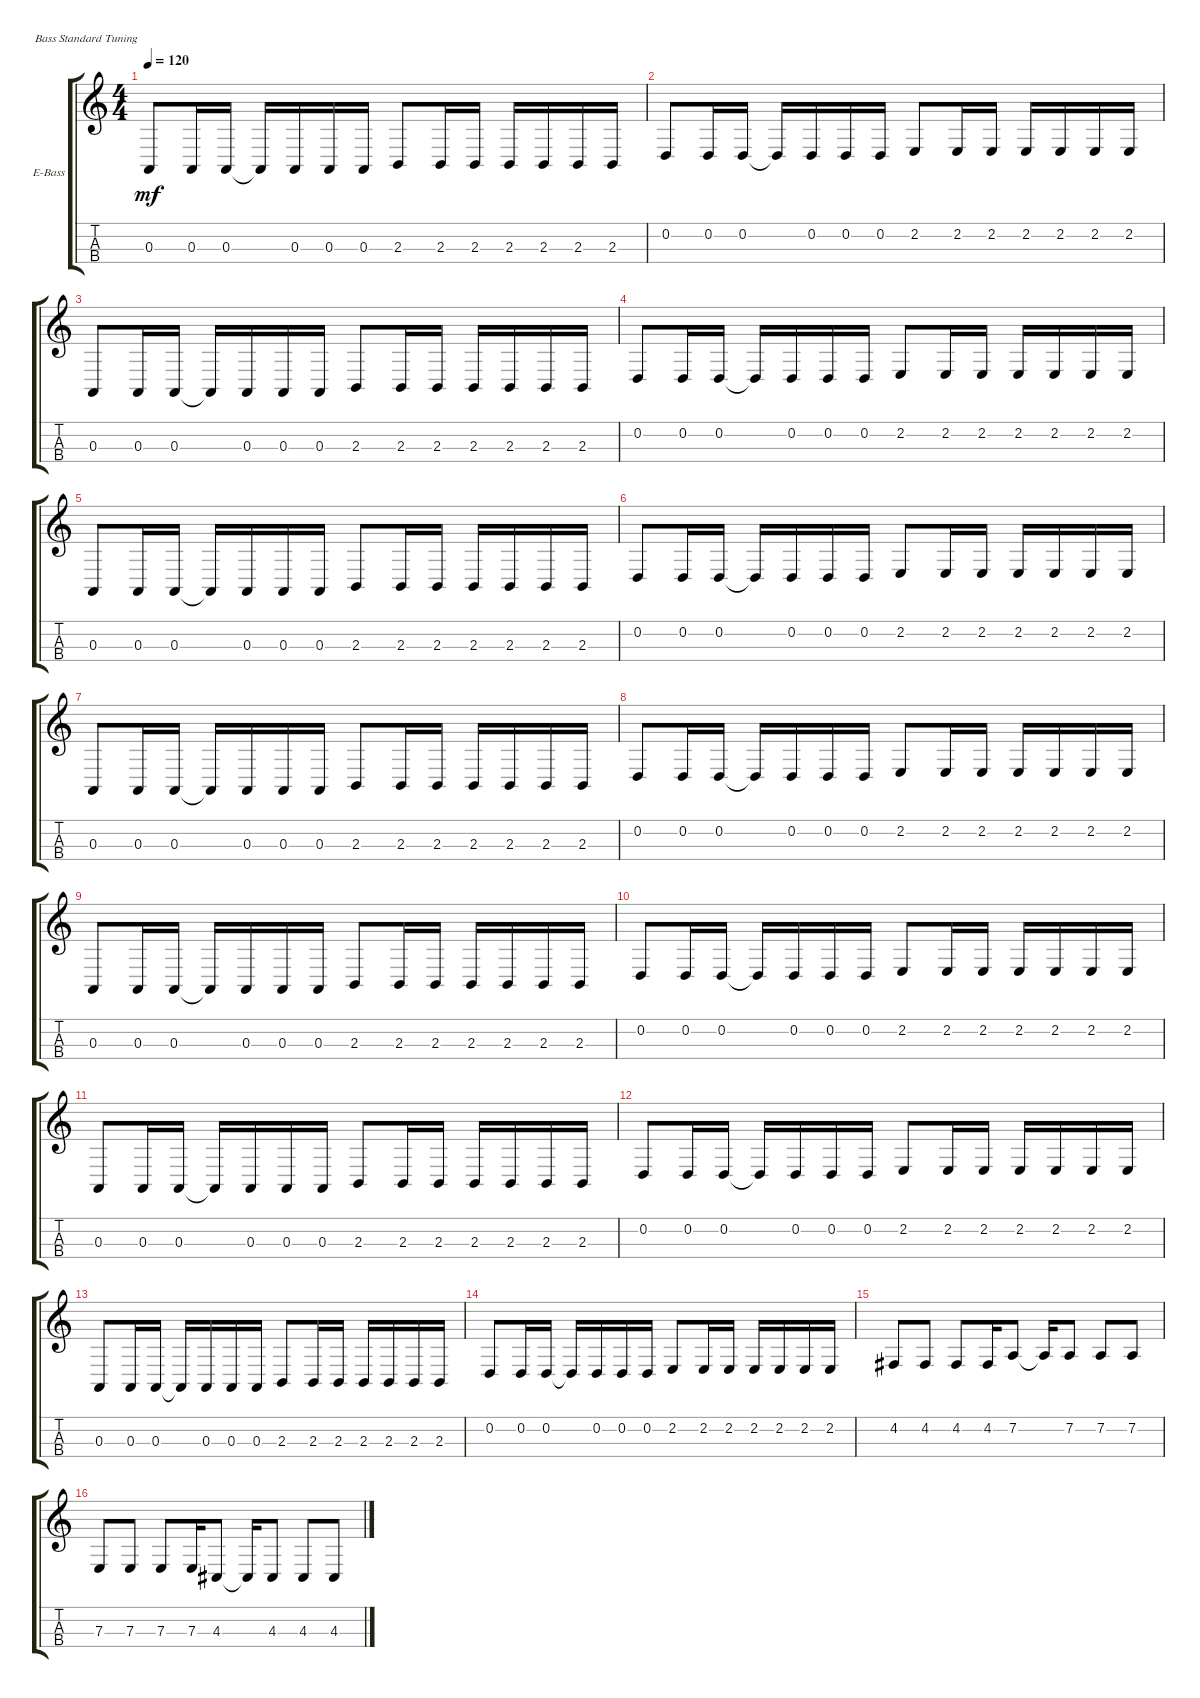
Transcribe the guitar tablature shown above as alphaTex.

\defaultSystemsLayout 4
\bracketExtendMode groupsimilarinstruments
\firstSystemTrackNameOrientation horizontal
\otherSystemsTrackNameOrientation horizontal
\track ("Electric Bass" "E-Bass") {instrument electricbassfinger}
\staff {score tabs}
\tuning (G2 D2 A1 E1)
\ts (4 4)
\tempo 120
\clef g2
\ks c
0.3.8{dy mf} 0.3.16 0.3.16 0.3{t}.16 0.3.16 0.3.16 0.3.16 2.3.8 2.3.16 2.3.16 2.3.16 2.3.16 2.3.16 2.3.16 |
0.2.8 0.2.16 0.2.16 0.2{t}.16 0.2.16 0.2.16 0.2.16 2.2.8 2.2.16 2.2.16 2.2.16 2.2.16 2.2.16 2.2.16 |
0.3.8 0.3.16 0.3.16 0.3{t}.16 0.3.16 0.3.16 0.3.16 2.3.8 2.3.16 2.3.16 2.3.16 2.3.16 2.3.16 2.3.16 |
0.2.8 0.2.16 0.2.16 0.2{t}.16 0.2.16 0.2.16 0.2.16 2.2.8 2.2.16 2.2.16 2.2.16 2.2.16 2.2.16 2.2.16 |
0.3.8 0.3.16 0.3.16 0.3{t}.16 0.3.16 0.3.16 0.3.16 2.3.8 2.3.16 2.3.16 2.3.16 2.3.16 2.3.16 2.3.16 |
0.2.8 0.2.16 0.2.16 0.2{t}.16 0.2.16 0.2.16 0.2.16 2.2.8 2.2.16 2.2.16 2.2.16 2.2.16 2.2.16 2.2.16 |
0.3.8 0.3.16 0.3.16 0.3{t}.16 0.3.16 0.3.16 0.3.16 2.3.8 2.3.16 2.3.16 2.3.16 2.3.16 2.3.16 2.3.16 |
0.2.8 0.2.16 0.2.16 0.2{t}.16 0.2.16 0.2.16 0.2.16 2.2.8 2.2.16 2.2.16 2.2.16 2.2.16 2.2.16 2.2.16 |
0.3.8 0.3.16 0.3.16 0.3{t}.16 0.3.16 0.3.16 0.3.16 2.3.8 2.3.16 2.3.16 2.3.16 2.3.16 2.3.16 2.3.16 |
0.2.8 0.2.16 0.2.16 0.2{t}.16 0.2.16 0.2.16 0.2.16 2.2.8 2.2.16 2.2.16 2.2.16 2.2.16 2.2.16 2.2.16 |
0.3.8 0.3.16 0.3.16 0.3{t}.16 0.3.16 0.3.16 0.3.16 2.3.8 2.3.16 2.3.16 2.3.16 2.3.16 2.3.16 2.3.16 |
0.2.8 0.2.16 0.2.16 0.2{t}.16 0.2.16 0.2.16 0.2.16 2.2.8 2.2.16 2.2.16 2.2.16 2.2.16 2.2.16 2.2.16 |
0.3.8 0.3.16 0.3.16 0.3{t}.16 0.3.16 0.3.16 0.3.16 2.3.8 2.3.16 2.3.16 2.3.16 2.3.16 2.3.16 2.3.16 |
0.2.8 0.2.16 0.2.16 0.2{t}.16 0.2.16 0.2.16 0.2.16 2.2.8 2.2.16 2.2.16 2.2.16 2.2.16 2.2.16 2.2.16 |
4.2.8 4.2.8 4.2.8 4.2.16 7.2.8 7.2{t}.16 7.2.8 7.2.8 7.2.8 |
7.3.8 7.3.8 7.3.8 7.3.16 4.3.8 4.3{t}.16 4.3.8 4.3.8 4.3.8
